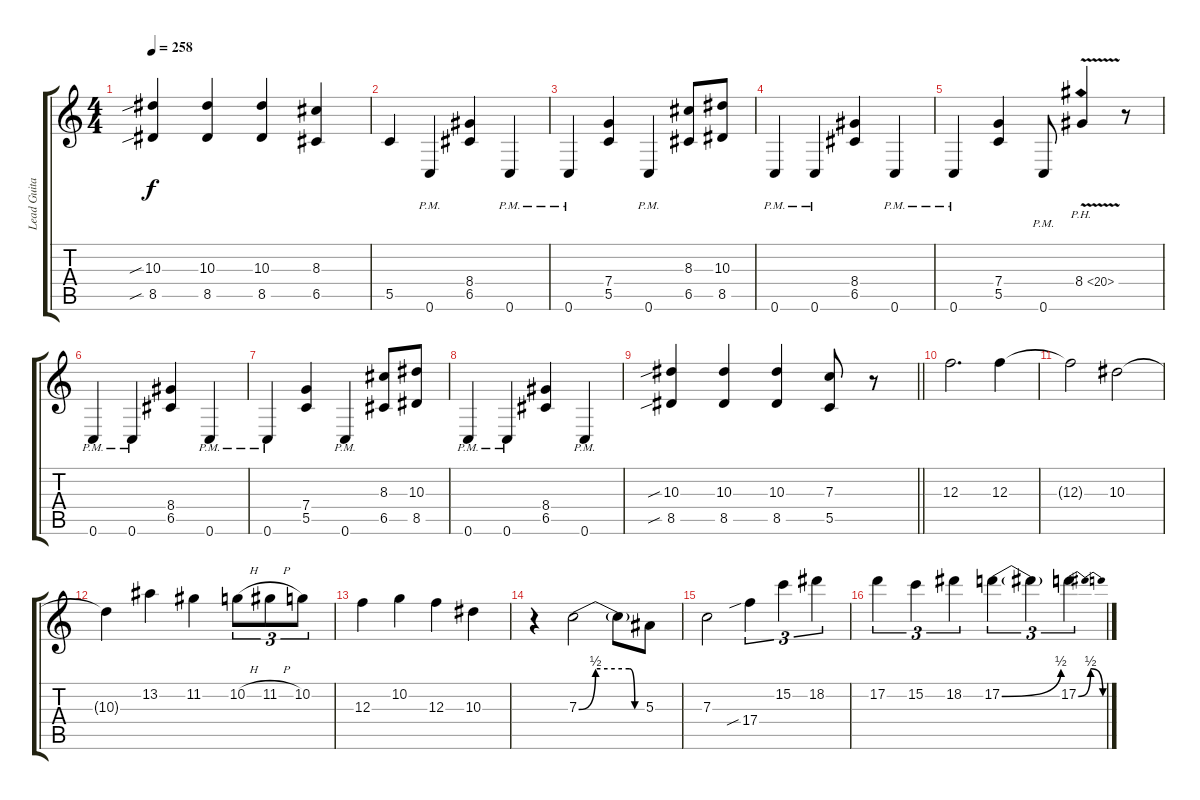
\track ("Lead Guitar" "Lead Guita") {instrument distortionguitar}
\staff {score tabs}
\tuning (D4 A3 F3 C3 G2 C2) {hide}
\ts (4 4)
\tempo 258
\clef g2
\ks c
(10.3{sib} 8.5{sib}).4{dy f} (10.3 8.5).4 (10.3 8.5).4 (8.3 6.5).4 |
5.5.4 0.6{pm}.4 (8.4 6.5).4 0.6{pm}.4 |
0.6{pm}.4 (7.4 5.5).4 0.6{pm}.4 (8.3 6.5).8 (10.3 8.5).8 |
0.6{pm}.4 0.6{pm}.4 (8.4 6.5).4 0.6{pm}.4 |
0.6{pm}.4 (7.4 5.5).4 0.6{pm}.8 8.4{ph 12 v}.4 r.8 |
0.6{pm}.4 0.6{pm}.4 (8.4 6.5).4 0.6{pm}.4 |
0.6{pm}.4 (7.4 5.5).4 0.6{pm}.4 (8.3 6.5).8 (10.3 8.5).8 |
0.6{pm}.4 0.6{pm}.4 (8.4 6.5).4 0.6{pm}.4 |
\barLineRight lightlight
(10.3{sib} 8.5{sib}).4 (10.3 8.5).4 (10.3 8.5).4 (7.3 5.5).8 r.8 |
\section ("" "")
12.3.2{d} 12.3.4 |
12.3{t}.2 10.3.2 |
10.3{t}.4 13.2.4 11.2.4 10.2{h}.8{tu (3 2)} 11.2{h}.8{tu (3 2)} 10.2.8{tu (3 2)} |
12.3.4 10.2.4 12.3.4 10.3.4 |
r.4 7.3{be (custom 0 0 15 2 45 2 50 0 60 0)}.2 7.3{t}.8 5.3.8 |
7.3.2 17.4{sib}.4{tu (3 2)} 15.2.4{tu (3 2)} 18.2.4{tu (3 2)} |
17.2.4{tu (3 2)} 15.2.4{tu (3 2)} 18.2.4{tu (3 2)} 17.2{be (bend 0 0 60 2)}.4{tu (3 2)} 17.2{t}.4{tu (3 2)} 17.2{be (bendrelease 0 0 30 2 30 2 60 0)}.4{tu (3 2)}
